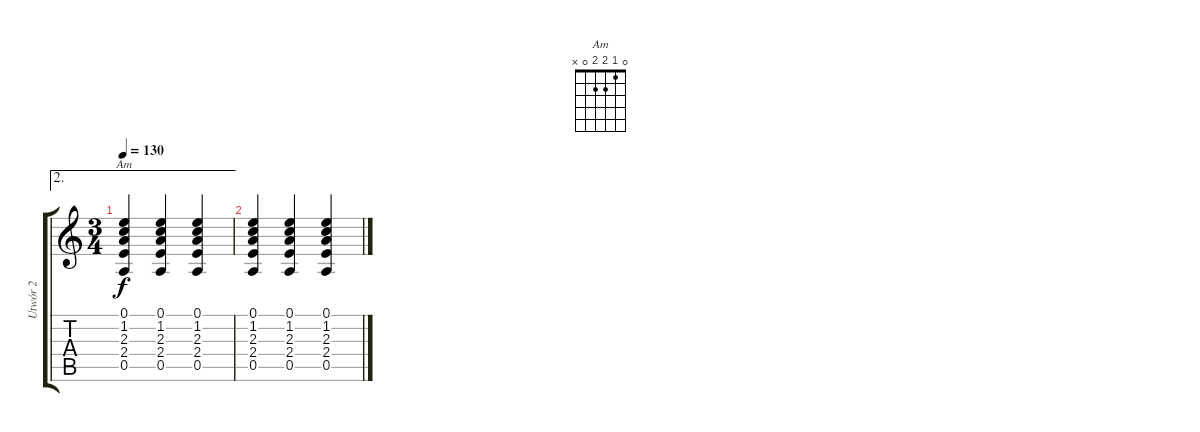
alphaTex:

\track ("Utwór 2" "Utwór 2") {instrument acousticguitarsteel}
\staff {score tabs}
\tuning (E4 B3 G3 D3 A2 E2) {hide}
\chord ("Am" 0 1 2 2 0 x)
\ae 2
\ts (3 4)
\tempo 130
\clef g2
\ks c
(0.1 1.2 2.3 2.4 0.5).4{ch "Am" dy f} (0.1 1.2 2.3 2.4 0.5).4 (0.1 1.2 2.3 2.4 0.5).4 |
(0.1 1.2 2.3 2.4 0.5).4 (0.1 1.2 2.3 2.4 0.5).4 (0.1 1.2 2.3 2.4 0.5).4
